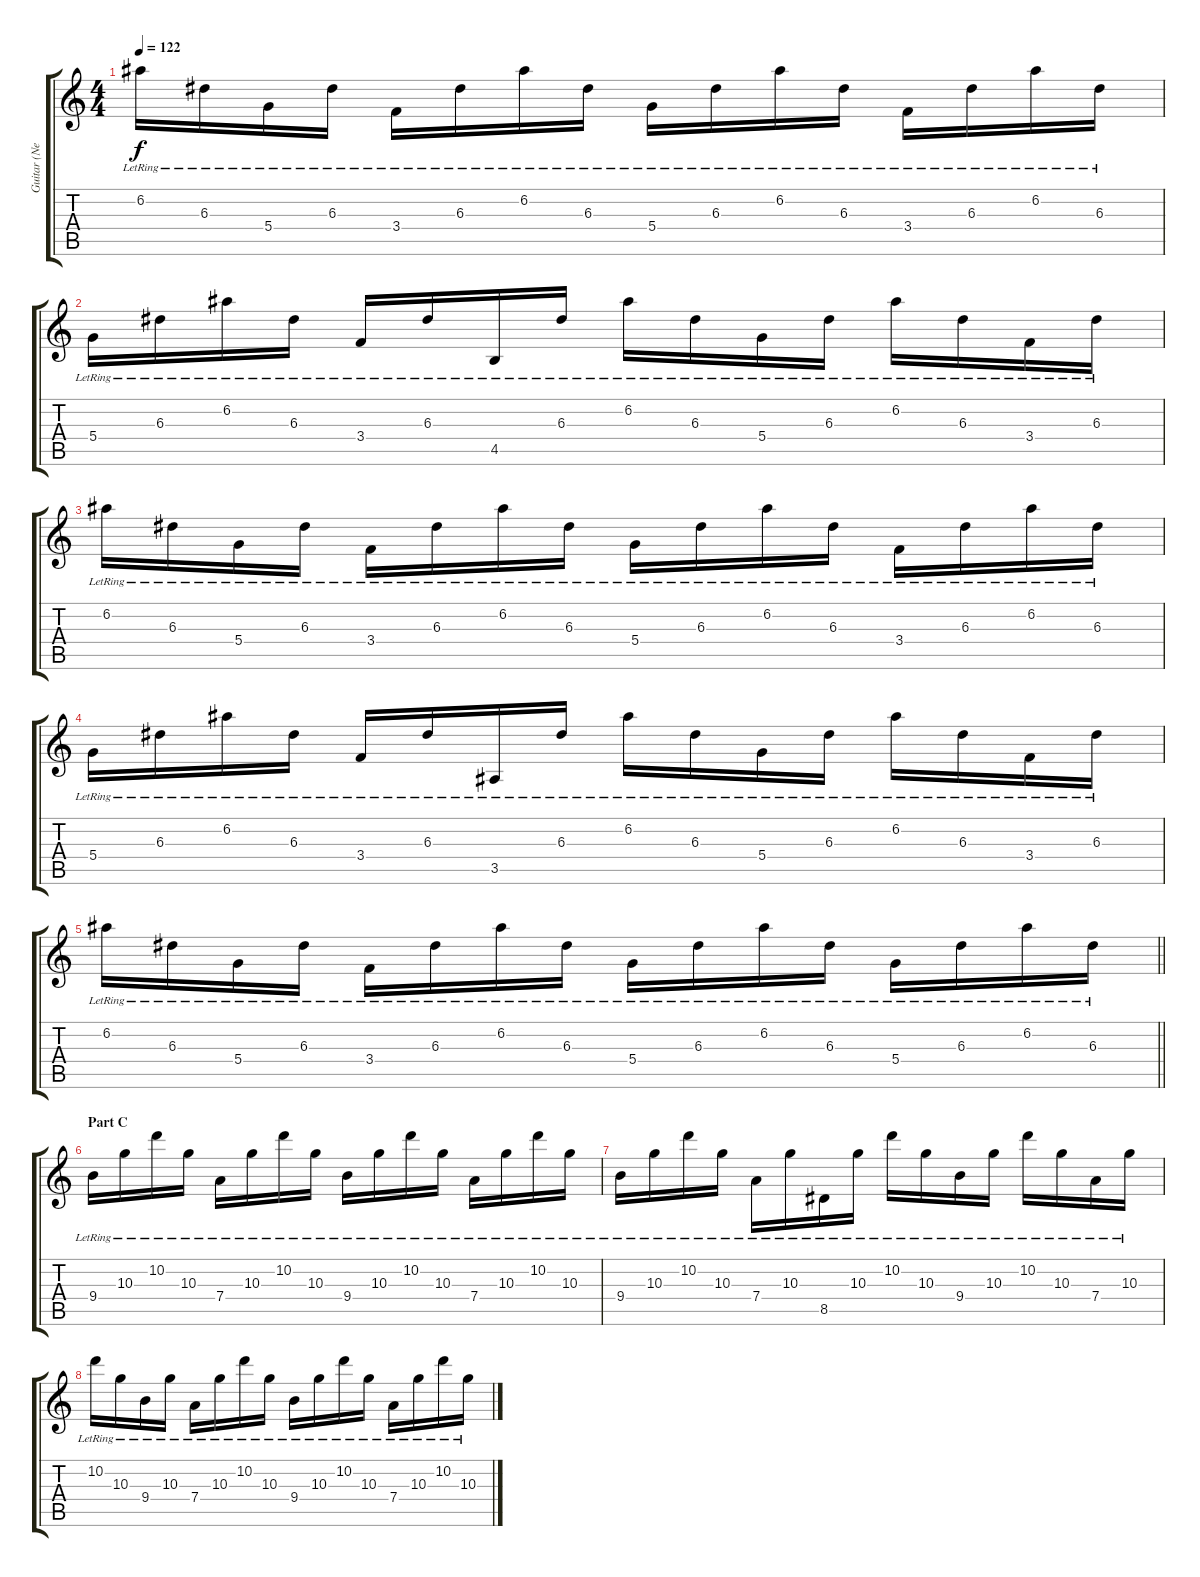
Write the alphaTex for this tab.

\track ("Guitar (New Standart Tuning)" "Guitar (Ne") {instrument acousticguitarsteel}
\staff {score tabs}
\tuning (G4 E4 A3 D3 G2 C2) {hide}
\ts (4 4)
\tempo 122
\clef g2
\ks c
6.2{lr}.16{dy f} 6.3{lr}.16 5.4{lr}.16 6.3{lr}.16 3.4{lr}.16 6.3{lr}.16 6.2{lr}.16 6.3{lr}.16 5.4{lr}.16 6.3{lr}.16 6.2{lr}.16 6.3{lr}.16 3.4{lr}.16 6.3{lr}.16 6.2{lr}.16 6.3{lr}.16 |
5.4{lr}.16 6.3{lr}.16 6.2{lr}.16 6.3{lr}.16 3.4{lr}.16 6.3{lr}.16 4.5{lr}.16 6.3{lr}.16 6.2{lr}.16 6.3{lr}.16 5.4{lr}.16 6.3{lr}.16 6.2{lr}.16 6.3{lr}.16 3.4{lr}.16 6.3{lr}.16 |
6.2{lr}.16 6.3{lr}.16 5.4{lr}.16 6.3{lr}.16 3.4{lr}.16 6.3{lr}.16 6.2{lr}.16 6.3{lr}.16 5.4{lr}.16 6.3{lr}.16 6.2{lr}.16 6.3{lr}.16 3.4{lr}.16 6.3{lr}.16 6.2{lr}.16 6.3{lr}.16 |
5.4{lr}.16 6.3{lr}.16 6.2{lr}.16 6.3{lr}.16 3.4{lr}.16 6.3{lr}.16 3.5{lr}.16 6.3{lr}.16 6.2{lr}.16 6.3{lr}.16 5.4{lr}.16 6.3{lr}.16 6.2{lr}.16 6.3{lr}.16 3.4{lr}.16 6.3{lr}.16 |
\barLineRight lightlight
6.2{lr}.16 6.3{lr}.16 5.4{lr}.16 6.3{lr}.16 3.4{lr}.16 6.3{lr}.16 6.2{lr}.16 6.3{lr}.16 5.4{lr}.16 6.3{lr}.16 6.2{lr}.16 6.3{lr}.16 5.4{lr}.16 6.3{lr}.16 6.2{lr}.16 6.3{lr}.16 |
\section ("" "Part C")
9.4{lr}.16 10.3{lr}.16 10.2{lr}.16 10.3{lr}.16 7.4{lr}.16 10.3{lr}.16 10.2{lr}.16 10.3{lr}.16 9.4{lr}.16 10.3{lr}.16 10.2{lr}.16 10.3{lr}.16 7.4{lr}.16 10.3{lr}.16 10.2{lr}.16 10.3{lr}.16 |
9.4{lr}.16 10.3{lr}.16 10.2{lr}.16 10.3{lr}.16 7.4{lr}.16 10.3{lr}.16 8.5{lr}.16 10.3{lr}.16 10.2{lr}.16 10.3{lr}.16 9.4{lr}.16 10.3{lr}.16 10.2{lr}.16 10.3{lr}.16 7.4{lr}.16 10.3{lr}.16 |
10.2{lr}.16 10.3{lr}.16 9.4{lr}.16 10.3{lr}.16 7.4{lr}.16 10.3{lr}.16 10.2{lr}.16 10.3{lr}.16 9.4{lr}.16 10.3{lr}.16 10.2{lr}.16 10.3{lr}.16 7.4{lr}.16 10.3{lr}.16 10.2{lr}.16 10.3{lr}.16
